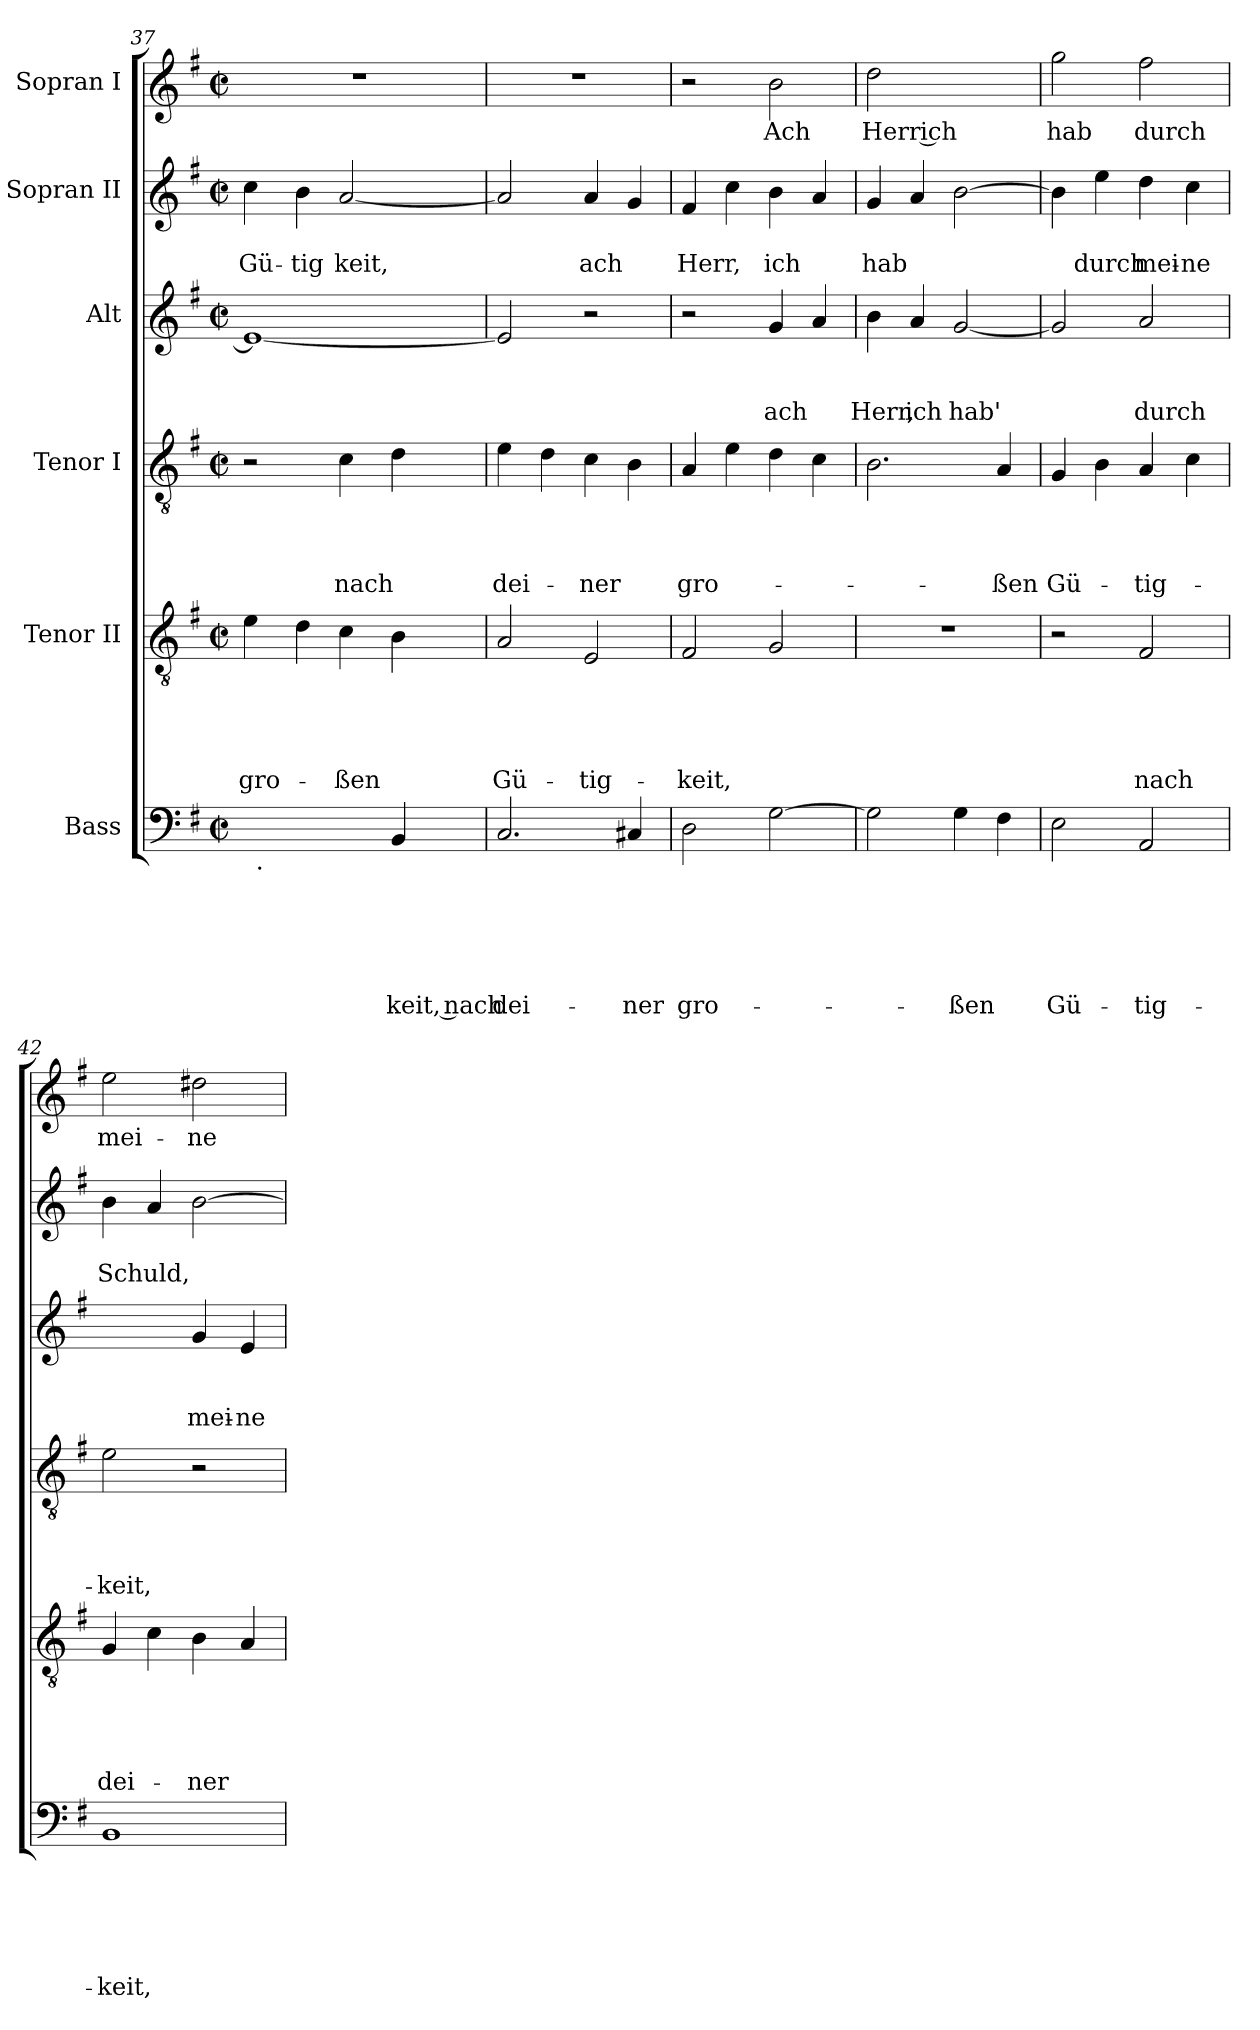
**kern	**text	**text	**text	**text	**text	**text	**kern	**text	**text	**text	**text	**text	**kern	**text	**text	**text	**text	**kern	**text	**text	**text	**kern	**text	**text	**kern	**text
*part6	*part6	*part6	*part6	*part6	*part6	*part6	*part5	*part5	*part5	*part5	*part5	*part5	*part4	*part4	*part4	*part4	*part4	*part3	*part3	*part3	*part3	*part2	*part2	*part2	*part1	*part1
*staff6	*staff6	*staff6	*staff6	*staff6	*staff6	*staff6	*staff5	*staff5	*staff5	*staff5	*staff5	*staff5	*staff4	*staff4	*staff4	*staff4	*staff4	*staff3	*staff3	*staff3	*staff3	*staff2	*staff2	*staff2	*staff1	*staff1
*I"Bass	*	*	*	*	*	*	*I"Tenor II	*	*	*	*	*	*I"Tenor I	*	*	*	*	*I"Alt	*	*	*	*I"Sopran II	*	*	*I"Sopran I	*
*clefF4	*	*	*	*	*	*	*clefGv2	*	*	*	*	*	*clefGv2	*	*	*	*	*clefG2	*	*	*	*clefG2	*	*	*clefG2	*
*k[f#]	*	*	*	*	*	*	*k[f#]	*	*	*	*	*	*k[f#]	*	*	*	*	*k[f#]	*	*	*	*k[f#]	*	*	*k[f#]	*
*G:	*	*	*	*	*	*	*G:	*	*	*	*	*	*G:	*	*	*	*	*G:	*	*	*	*G:	*	*	*G:	*
*M2/2	*	*	*	*	*	*	*M2/2	*	*	*	*	*	*M2/2	*	*	*	*	*M2/2	*	*	*	*M2/2	*	*	*M2/2	*
*met(c|)	*	*	*	*	*	*	*met(c|)	*	*	*	*	*	*met(c|)	*	*	*	*	*met(c|)	*	*	*	*met(c|)	*	*	*met(c|)	*
=37	=37	=37	=37	=37	=37	=37	=37	=37	=37	=37	=37	=37	=37	=37	=37	=37	=37	=37	=37	=37	=37	=37	=37	=37	=37	=37
!	!	!	!	!	!	!	!	!	!	!	!	!LO:LY:b	!	!	!	!	!	!	!	!	!	!	!	!LO:LY:b	!	!
*^	*	*	*	*	*	*	*	*	*	*	*	*	*	*	*	*	*	*	*	*	*	*	*	*	*	*
2.ryy	32ryy	.	.	.	.	.	.	4e\	.	.	.	.	gro-	2r	.	.	.	.	1e_	.	.	.	4cc\	.	Gü-	1r	.
!	!LO:TX:b:t=.	!	!	!	!	!	!	!	!	!	!	!	!	!	!	!	!	!	!	!	!	!	!	!	!	!	!
.	2ryy	.	.	.	.	.	.	.	.	.	.	.	.	.	.	.	.	.	.	.	.	.	.	.	.	.	.
!	!	!	!	!	!	!	!	!	!	!	!	!	!	!	!	!	!	!	!	!	!	!	!	!	!LO:LY:b	!	!
.	.	.	.	.	.	.	.	4d\	.	.	.	.	.	.	.	.	.	.	.	.	.	.	4b\	.	-tig	.	.
!	!	!	!	!	!	!	!	!	!	!	!	!	!LO:LY:b	!	!	!	!	!LO:LY:b	!	!	!	!	!	!	!LO:LY:b	!	!
.	.	.	.	.	.	.	.	4c\	.	.	.	.	-ßen	4c\	.	.	.	nach	.	.	.	.	[<2a/	.	keit,	.	.
.	4...ryy	.	.	.	.	.	.	.	.	.	.	.	.	.	.	.	.	.	.	.	.	.	.	.	.	.	.
!	!	!	!	!	!	!	!LO:LY:b:rj	!	!	!	!	!	!	!	!	!	!	!	!	!	!	!	!	!	!	!	!
4BB/	.	.	.	.	.	.	-keit, nach	4B\	.	.	.	.	.	4d\	.	.	.	.	.	.	.	.	.	.	.	.	.
=38	=38	=38	=38	=38	=38	=38	=38	=38	=38	=38	=38	=38	=38	=38	=38	=38	=38	=38	=38	=38	=38	=38	=38	=38	=38	=38	=38
!	!	!	!	!	!	!	!LO:LY:b	!	!	!	!	!	!LO:LY:b	!	!	!	!	!LO:LY:b	!	!	!	!	!	!	!	!	!
*v	*v	*	*	*	*	*	*	*	*	*	*	*	*	*	*	*	*	*	*	*	*	*	*	*	*	*	*
2.C/	.	.	.	.	.	dei-	2A/	.	.	.	.	Gü-	4e\	.	.	.	dei-	2e/]	.	.	.	2a/]	.	.	1r	.
.	.	.	.	.	.	.	.	.	.	.	.	.	4d\	.	.	.	.	.	.	.	.	.	.	.	.	.
!	!	!	!	!	!	!	!	!	!	!	!	!LO:LY:b	!	!	!	!	!LO:LY:b	!	!	!	!	!	!	!LO:LY:b	!	!
.	.	.	.	.	.	.	2E/	.	.	.	.	-tig-	4c\	.	.	.	-ner	2r	.	.	.	4a/	.	ach	.	.
!	!	!	!	!	!	!LO:LY:b	!	!	!	!	!	!	!	!	!	!	!	!	!	!	!	!	!	!	!	!
4C#X/	.	.	.	.	.	-ner	.	.	.	.	.	.	4B\	.	.	.	.	.	.	.	.	4g/	.	.	.	.
=39	=39	=39	=39	=39	=39	=39	=39	=39	=39	=39	=39	=39	=39	=39	=39	=39	=39	=39	=39	=39	=39	=39	=39	=39	=39	=39
!	!	!	!	!	!	!LO:LY:b	!	!	!	!	!	!LO:LY:b	!	!	!	!	!LO:LY:b	!	!	!	!	!	!	!LO:LY:b	!	!
2D\	.	.	.	.	.	gro-	2F#/	.	.	.	.	-keit,	4A/	.	.	.	gro-	2r	.	.	.	4f#/	.	Herr,	2r	.
.	.	.	.	.	.	.	.	.	.	.	.	.	4e\	.	.	.	.	.	.	.	.	4cc\	.	.	.	.
!	!	!	!	!	!	!	!	!	!	!	!	!	!	!	!	!	!	!	!	!	!LO:LY:b	!	!	!LO:LY:b	!	!LO:LY:b
[>2G\	.	.	.	.	.	.	2G/	.	.	.	.	.	4d\	.	.	.	.	4g/	.	.	ach	4b\	.	ich	2b\	Ach
.	.	.	.	.	.	.	.	.	.	.	.	.	4c\	.	.	.	.	4a/	.	.	.	4a/	.	.	.	.
=40	=40	=40	=40	=40	=40	=40	=40	=40	=40	=40	=40	=40	=40	=40	=40	=40	=40	=40	=40	=40	=40	=40	=40	=40	=40	=40
!	!	!	!	!	!	!	!	!	!	!	!	!	!	!	!	!	!	!	!	!	!LO:LY:b	!	!	!LO:LY:b	!	!LO:LY:b
2G\]	.	.	.	.	.	.	1r	.	.	.	.	.	2.B\	.	.	.	.	4b\	.	.	Herr,	4g/	.	hab	2dd\	Herr ich
!	!	!	!	!	!	!	!	!	!	!	!	!	!	!	!	!	!	!	!	!	!LO:LY:b	!	!	!	!	!
.	.	.	.	.	.	.	.	.	.	.	.	.	.	.	.	.	.	4a/	.	.	ich	4a/	.	.	.	.
!	!	!	!	!	!	!LO:LY:b	!	!	!	!	!	!	!	!	!	!	!	!	!	!	!LO:LY:b	!	!	!	!	!
4G\	.	.	.	.	.	-ßen	.	.	.	.	.	.	.	.	.	.	.	[<2g/	.	.	hab'	[>2b\	.	.	2ryy	.
!	!	!	!	!	!	!	!	!	!	!	!	!	!	!	!	!	!LO:LY:b	!	!	!	!	!	!	!	!	!
4F#\	.	.	.	.	.	.	.	.	.	.	.	.	4A/	.	.	.	-ßen	.	.	.	.	.	.	.	.	.
=41	=41	=41	=41	=41	=41	=41	=41	=41	=41	=41	=41	=41	=41	=41	=41	=41	=41	=41	=41	=41	=41	=41	=41	=41	=41	=41
!	!	!	!	!	!	!LO:LY:b	!	!	!	!	!	!	!	!	!	!	!LO:LY:b	!	!	!	!	!	!	!	!	!LO:LY:b
2E\	.	.	.	.	.	Gü-	2r	.	.	.	.	.	4G/	.	.	.	Gü-	2g/]	.	.	.	4b\]	.	.	2gg\	hab
!	!	!	!	!	!	!	!	!	!	!	!	!	!	!	!	!	!	!	!	!	!	!	!	!LO:LY:b	!	!
.	.	.	.	.	.	.	.	.	.	.	.	.	4B\	.	.	.	.	.	.	.	.	4ee\	.	durch	.	.
!	!	!	!	!	!	!LO:LY:b	!	!	!	!	!	!LO:LY:b	!	!	!	!	!LO:LY:b	!	!	!	!LO:LY:b	!	!	!LO:LY:b	!	!LO:LY:b
2AA/	.	.	.	.	.	-tig-	2F#/	.	.	.	.	nach	4A/	.	.	.	-tig-	2a/	.	.	durch	4dd\	.	mei-	2ff#\	durch
!	!	!	!	!	!	!	!	!	!	!	!	!	!	!	!	!	!	!	!	!	!	!	!	!LO:LY:b	!	!
.	.	.	.	.	.	.	.	.	.	.	.	.	4c\	.	.	.	.	.	.	.	.	4cc\	.	-ne	.	.
!!LO:LB:g=z
=42	=42	=42	=42	=42	=42	=42	=42	=42	=42	=42	=42	=42	=42	=42	=42	=42	=42	=42	=42	=42	=42	=42	=42	=42	=42	=42
!	!	!	!	!	!	!LO:LY:b	!	!	!	!	!	!LO:LY:b	!	!	!	!	!LO:LY:b	!	!	!	!	!	!	!LO:LY:b	!	!LO:LY:b
1BB	.	.	.	.	.	-keit,	4G/	.	.	.	.	dei-	2e\	.	.	.	-keit,	2ryy	.	.	.	4b\	.	Schuld,	2ee\	mei-
.	.	.	.	.	.	.	4c\	.	.	.	.	.	.	.	.	.	.	.	.	.	.	4a/	.	.	.	.
!	!	!	!	!	!	!	!	!	!	!	!	!LO:LY:b	!	!	!	!	!	!	!	!	!LO:LY:b	!	!	!	!	!LO:LY:b
.	.	.	.	.	.	.	4B\	.	.	.	.	-ner	2r	.	.	.	.	4g/	.	.	mei-	[>2b\	.	.	2dd#X\	-ne
!	!	!	!	!	!	!	!	!	!	!	!	!	!	!	!	!	!	!	!	!	!LO:LY:b	!	!	!	!	!
.	.	.	.	.	.	.	4A/	.	.	.	.	.	.	.	.	.	.	4e/	.	.	-ne	.	.	.	.	.
=	=	=	=	=	=	=	=	=	=	=	=	=	=	=	=	=	=	=	=	=	=	=	=	=	=	=
*-	*-	*-	*-	*-	*-	*-	*-	*-	*-	*-	*-	*-	*-	*-	*-	*-	*-	*-	*-	*-	*-	*-	*-	*-	*-	*-
